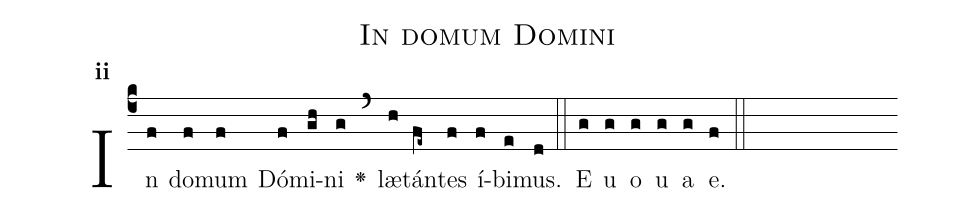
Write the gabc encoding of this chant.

name:In domum Domini;
office-part:Antiphona;
mode:2;
%%
initial-style: 1;
name: In domum Domini
book: Antiphonae & Responsoria/Tomus II, p. 62;
occasion: Hebdomada IV Quadragesimae Dominica;
office-part: Vesperae I Ant 1;
user-notes: ;
commentary: ;
annotation: 2*f;
centering-scheme: english;
fontsize: 12;
font: OFLSortsMillGoudy;
height: 11;
width: 4.5;
%%
(c4)In(f) do(f)mum(f) Dó(f)mi(gh)ni(g) <v>\greheightstar</v>(`) læ(h)tán(fe~)tes(f) í(f)bi(e)mus.(d) (::)
E(g) u(g) o(g) u(g) a(g) e.(f) (::)
